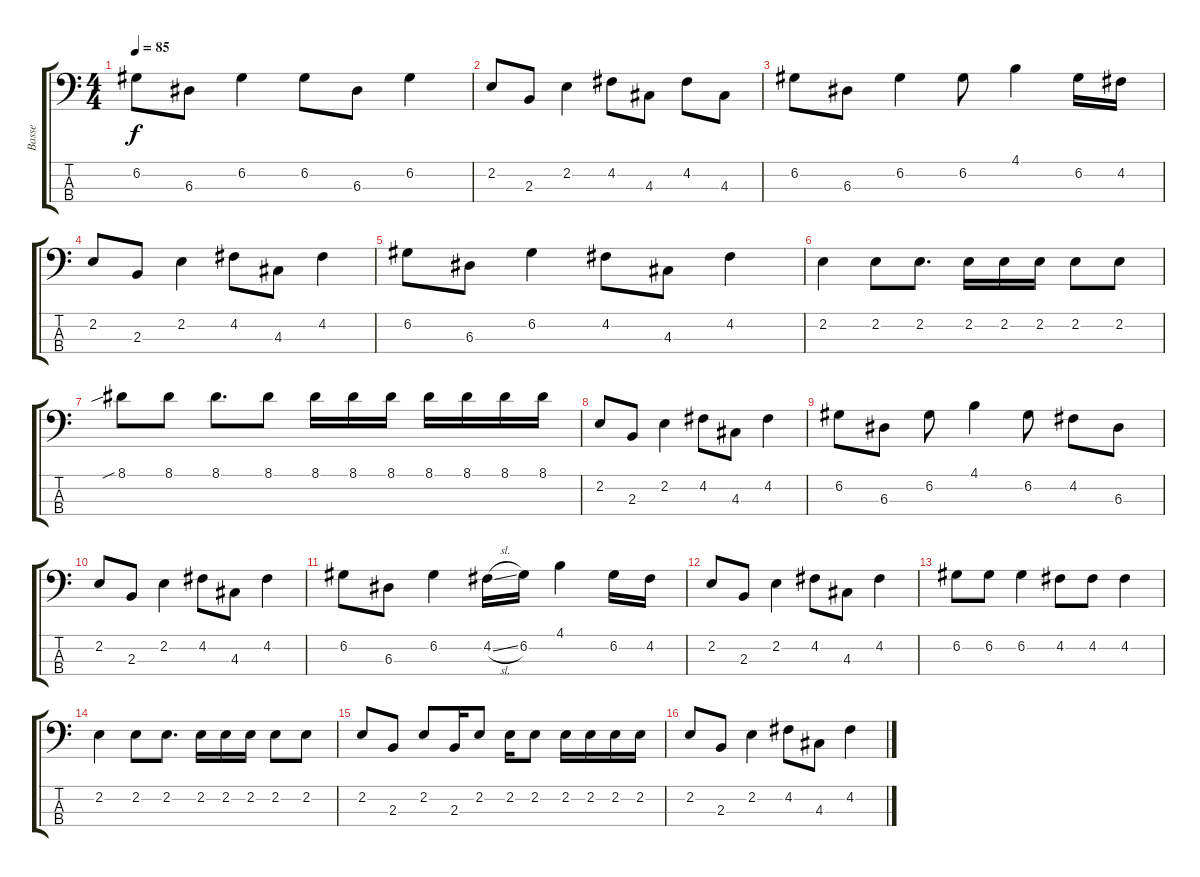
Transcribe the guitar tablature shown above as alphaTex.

\track ("Basse" "Basse") {instrument electricbassfinger}
\staff {score tabs}
\tuning (G2 D2 A1 E1) {hide}
\ts (4 4)
\tempo 85
\clef f4
\ks c
6.2.8{dy f} 6.3.8 6.2.4 6.2.8 6.3.8 6.2.4 |
2.2.8 2.3.8 2.2.4 4.2.8 4.3.8 4.2.8 4.3.8 |
6.2.8 6.3.8 6.2.4 6.2.8 4.1.4 6.2.16 4.2.16 |
2.2.8 2.3.8 2.2.4 4.2.8 4.3.8 4.2.4 |
6.2.8 6.3.8 6.2.4 4.2.8 4.3.8 4.2.4 |
2.2.4 2.2.8 2.2.8{d} 2.2.16 2.2.16 2.2.16 2.2.8 2.2.8 |
8.1{sib}.8 8.1.8 8.1.8{d} 8.1.8 8.1.16 8.1.16 8.1.16 8.1.16 8.1.16 8.1.16 8.1.16 |
2.2.8 2.3.8 2.2.4 4.2.8 4.3.8 4.2.4 |
6.2.8 6.3.8 6.2.8 4.1.4 6.2.8 4.2.8 6.3.8 |
2.2.8 2.3.8 2.2.4 4.2.8 4.3.8 4.2.4 |
6.2.8 6.3.8 6.2.4 4.2{sl}.16 6.2.16 4.1.4 6.2.16 4.2.16 |
2.2.8 2.3.8 2.2.4 4.2.8 4.3.8 4.2.4 |
6.2.8 6.2.8 6.2.4 4.2.8 4.2.8 4.2.4 |
2.2.4 2.2.8 2.2.8{d} 2.2.16 2.2.16 2.2.16 2.2.8 2.2.8 |
2.2.8 2.3.8 2.2.8 2.3.16 2.2.8 2.2.16 2.2.8 2.2.16 2.2.16 2.2.16 2.2.16 |
2.2.8 2.3.8 2.2.4 4.2.8 4.3.8 4.2.4
